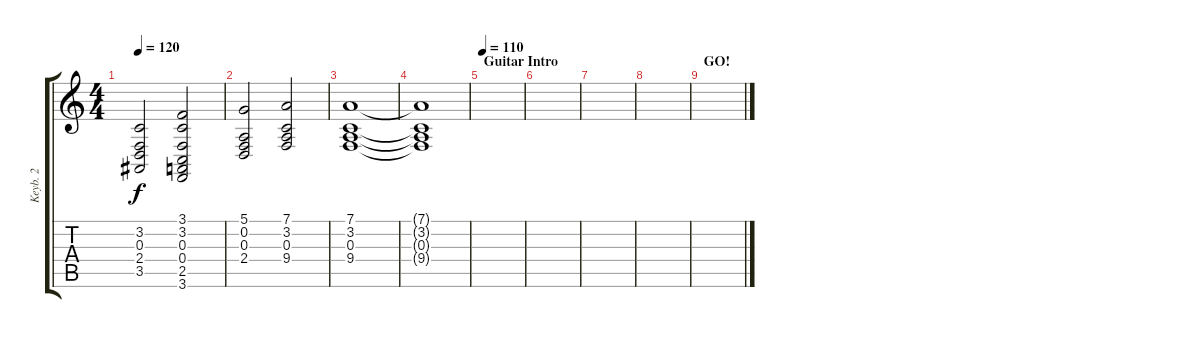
\track ("Keyb. 2" "Keyb. 2") {instrument stringensemble1}
\staff {score tabs}
\tuning (D4 A3 F3 C3 G2 D2) {hide}
\ts (4 4)
\tempo 120
\clef g2
\ks c
(3.2 0.3 2.4 3.5).2{dy f} (3.1 3.2 0.3 0.4 2.5 3.6).2 |
(5.1 0.2 0.3 2.4).2 (7.1 3.2 0.3 9.4).2 |
(7.1 3.2 0.3 9.4).1 |
(7.1{t} 3.2{t} 0.3{t} 9.4{t}).1{volume 0} |
\section ("" "Guitar Intro")
\tempo 110
|
|
|
|
\section ("" "GO!")
